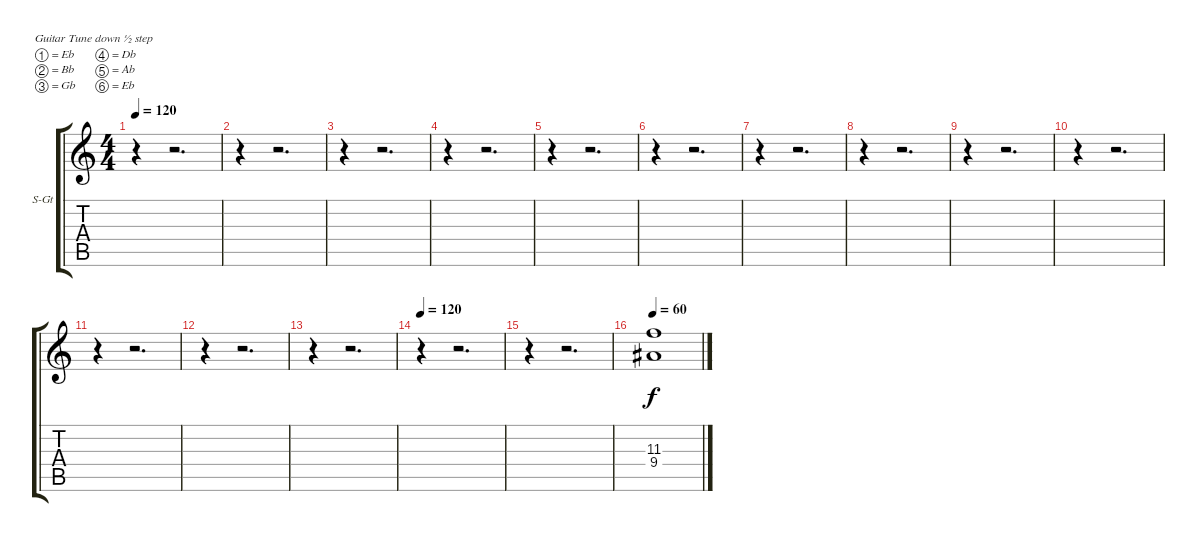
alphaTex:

\bracketExtendMode groupsimilarinstruments
\firstSystemTrackNameOrientation horizontal
\otherSystemsTrackNameOrientation horizontal
\track ("Acoustic guitar" "S-Gt") {instrument acousticguitarsteel}
\staff {score tabs}
\tuning (Eb4 Bb3 Gb3 Db3 Ab2 Eb2)
\ts (4 4)
\tempo 120
\clef g2
\ks c
r.4{dy f} r.2{d} |
r.4 r.2{d} |
r.4 r.2{d} |
r.4 r.2{d} |
r.4 r.2{d} |
r.4 r.2{d} |
r.4 r.2{d} |
r.4 r.2{d} |
r.4 r.2{d} |
r.4 r.2{d} |
r.4 r.2{d} |
r.4 r.2{d} |
r.4 r.2{d} |
\tempo 120
r.4 r.2{d} |
r.4 r.2{d} |
\tempo 60
(11.3 9.4).1
